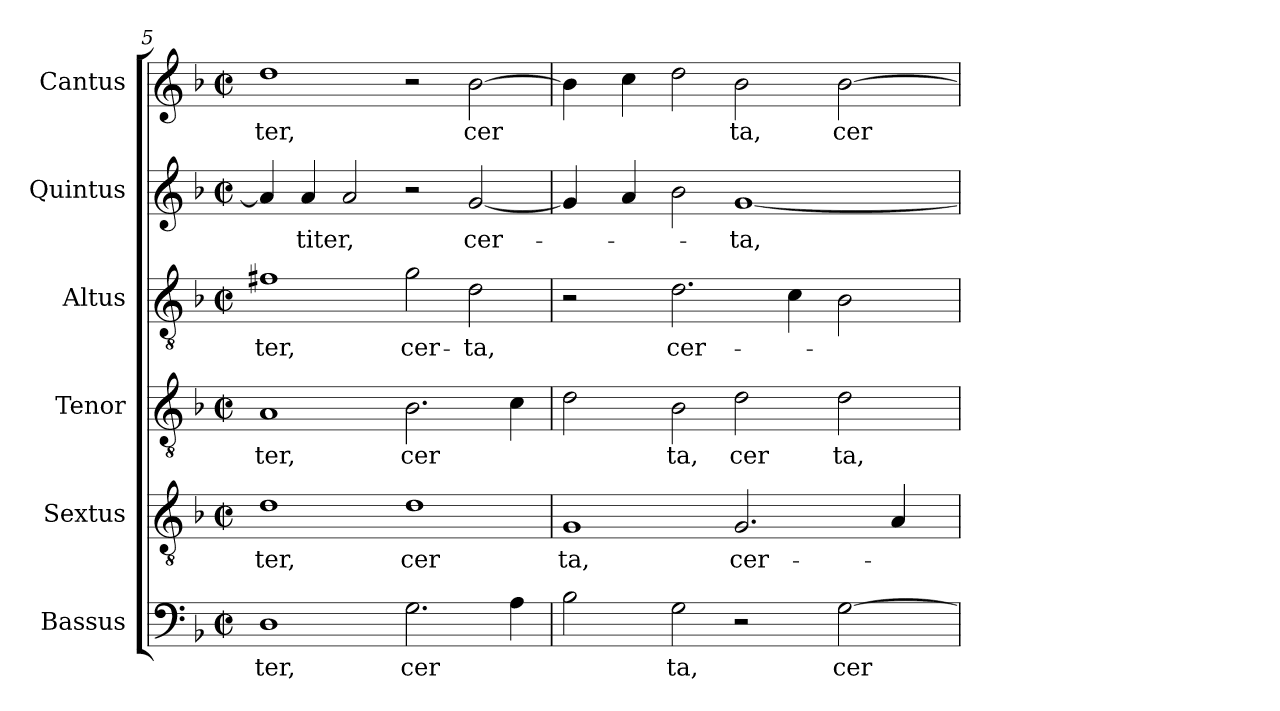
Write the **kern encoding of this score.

**kern	**text	**kern	**text	**kern	**text	**kern	**text	**kern	**text	**kern	**text
*part6	*part6	*part5	*part5	*part4	*part4	*part3	*part3	*part2	*part2	*part1	*part1
*staff6	*staff6	*staff5	*staff5	*staff4	*staff4	*staff3	*staff3	*staff2	*staff2	*staff1	*staff1
*I"Bassus	*	*I"Sextus	*	*I"Tenor	*	*I"Altus	*	*I"Quintus	*	*I"Cantus	*
*clefF4	*	*clefGv2	*	*clefGv2	*	*clefGv2	*	*clefG2	*	*clefG2	*
*k[b-]	*	*k[b-]	*	*k[b-]	*	*k[b-]	*	*k[b-]	*	*k[b-]	*
*F:	*	*F:	*	*F:	*	*F:	*	*F:	*	*F:	*
*M2/2	*	*M2/2	*	*M2/2	*	*M2/2	*	*M2/2	*	*M2/2	*
*met(c|)	*	*met(c|)	*	*met(c|)	*	*met(c|)	*	*met(c|)	*	*met(c|)	*
=5	=5	=5	=5	=5	=5	=5	=5	=5	=5	=5	=5
!	!LO:LY:b:cj	!	!LO:LY:b:cj	!	!LO:LY:b:cj	!	!LO:LY:b:cj	!	!	!	!LO:LY:b:cj
1D	ter,	1d	ter,	1A	ter,	1f#X	-ter,	4a/]	.	1dd	ter,
!	!	!	!	!	!	!	!	!	!LO:LY:b	!	!
.	.	.	.	.	.	.	.	4a/	-titer,	.	.
.	.	.	.	.	.	.	.	2a/	.	.	.
!	!LO:LY:b	!	!LO:LY:b:cj	!	!LO:LY:b	!	!LO:LY:b:cj	!	!	!	!
2.G\	cer	1d	cer	2.B-\	cer	2g\	cer-	2r	.	2r	.
!	!	!	!	!	!	!	!LO:LY:b:cj	!	!LO:LY:b	!	!LO:LY:b
.	.	.	.	.	.	2d\	-ta,	[>2g/	cer-	[>2b-\	cer
4A\	.	.	.	4c\	.	.	.	.	.	.	.
!!LO:LB:g=z
=6	=6	=6	=6	=6	=6	=6	=6	=6	=6	=6	=6
!	!	!	!LO:LY:b:cj	!	!	!	!	!	!	!	!
*^	*	*	*	*^	*	*^	*	*	*	*	*
2B-\	16ryy	.	1G	ta,	2d\	16ryy	.	2r	4ryy	.	4g/]	.	4b-\]	.
.	64ryy	.	.	.	.	64ryy	.	.	.	.	.	.	.	.
.	1ryy	.	.	.	.	1ryy	.	.	.	.	.	.	.	.
.	.	.	.	.	.	.	.	.	32ryy	.	4a/	.	4cc\	.
.	.	.	.	.	.	.	.	.	1ryy	.	.	.	.	.
!	!	!LO:LY:b:cj	!	!	!	!	!LO:LY:b:cj	!	!	!LO:LY:b	!	!	!	!
2G\	.	ta,	.	.	2B-\	.	ta,	2.d\	.	cer-	2b-\	.	2dd\	.
!	!	!	!	!LO:LY:b	!	!	!LO:LY:b:cj	!	!	!	!	!LO:LY:b:cj	!	!LO:LY:b:cj
2r	.	.	2.G/	cer-	2d\	.	cer	.	.	.	[<1g	-ta,	2b-\	ta,
.	2ryy	.	.	.	.	2ryy	.	.	.	.	.	.	.	.
.	.	.	.	.	.	.	.	4c\	.	.	.	.	.	.
.	.	.	.	.	.	.	.	.	2ryy	.	.	.	.	.
!	!	!LO:LY:b	!	!	!	!	!LO:LY:b:cj	!	!	!	!	!	!	!LO:LY:b
[>2G\	.	cer-	.	.	2d\	.	ta,	2B-\	.	.	.	.	[>2b-\	cer
.	4ryy	.	.	.	.	4ryy	.	.	.	.	.	.	.	.
.	.	.	4A/	.	.	.	.	.	.	.	.	.	.	.
.	.	.	.	.	.	.	.	.	8..ryy	.	.	.	.	.
.	8ryy	.	.	.	.	8ryy	.	.	.	.	.	.	.	.
.	32.ryy	.	.	.	.	32.ryy	.	.	.	.	.	.	.	.
*	*	*	*	*	*v	*v	*	*	*	*	*	*	*	*
*v	*v	*	*	*	*	*	*v	*v	*	*	*	*	*
=	=	=	=	=	=	=	=	=	=	=	=
*-	*-	*-	*-	*-	*-	*-	*-	*-	*-	*-	*-
